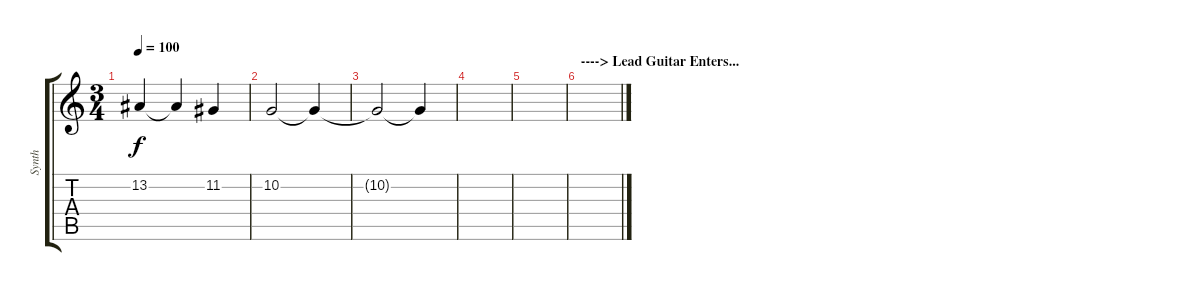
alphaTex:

\track ("Synth" "Synth") {instrument synthvoice}
\staff {score tabs}
\tuning (D4 A3 F3 C3 G2 D2) {hide}
\ts (3 4)
\tempo 100
\clef g2
\ks c
13.2.4{dy f} 13.2{t}.4 11.2.4 |
10.2.2 10.2{t}.4 |
10.2{t}.2 10.2{t}.4 |
|
|
\section ("" "----> Lead Guitar Enters...")
